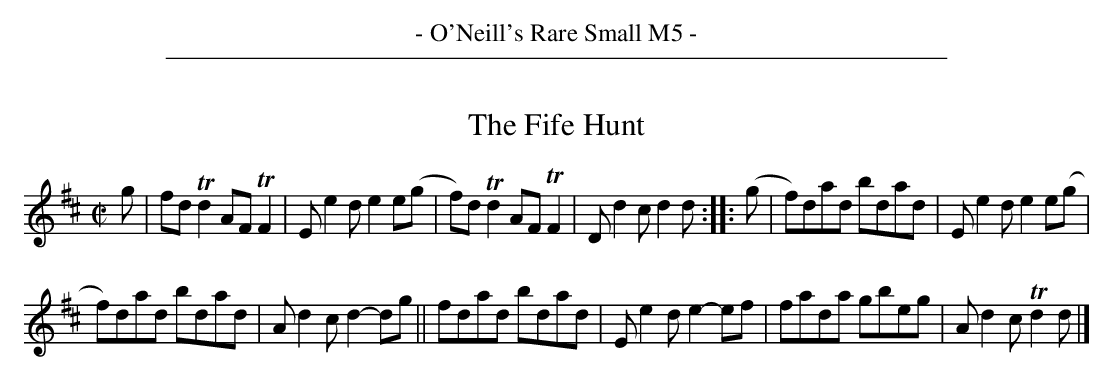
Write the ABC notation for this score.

X:1
T: The Fife Hunt
M: C|
L: 1/8
K: D
g |\
fdTd2 AFTF2 | Ee2d e2e(g | f)dTd2 AFTF2 | Dd2c d2d :: (g | f)dad bdad | Ee2d e2e(g |
f)dad bdad | Ad2c d2-dg || fdad bdad | Ee2d e2-ef | fada gbeg | Ad2c Td2d |]
